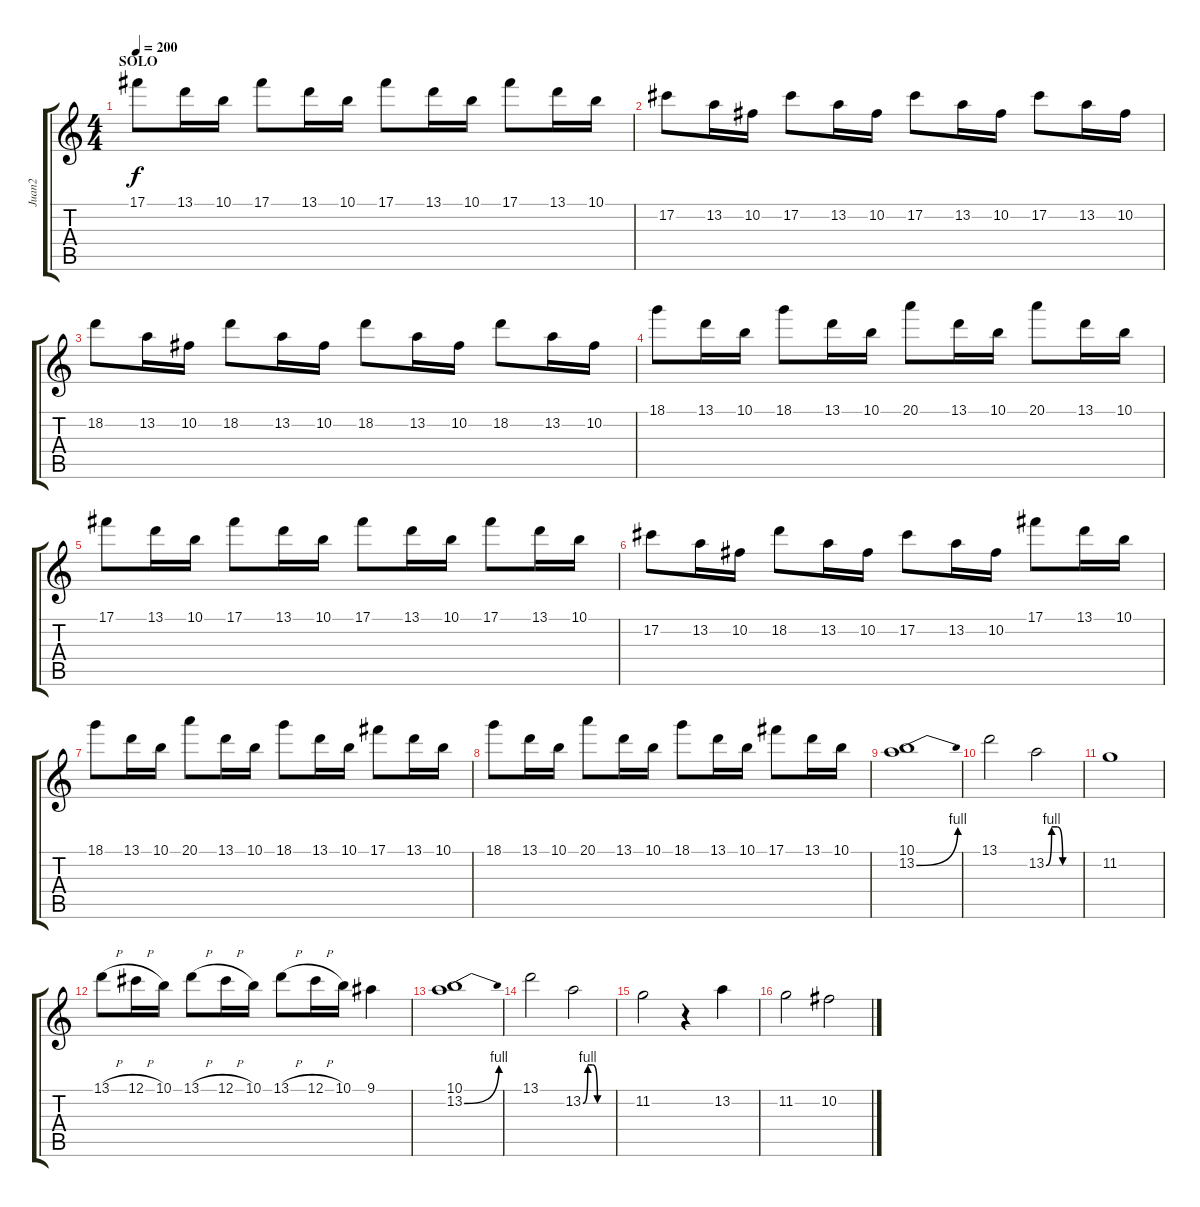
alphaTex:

\track ("Juan2" "Juan2") {instrument overdrivenguitar}
\staff {score tabs}
\tuning (Db4 Ab3 E3 B2 Gb2 B1) {hide}
\ts (4 4)
\section ("" "SOLO")
\tempo 200
\clef g2
\ks c
17.1.8{dy f} 13.1.16 10.1.16 17.1.8 13.1.16 10.1.16 17.1.8 13.1.16 10.1.16 17.1.8 13.1.16 10.1.16 |
17.2.8 13.2.16 10.2.16 17.2.8 13.2.16 10.2.16 17.2.8 13.2.16 10.2.16 17.2.8 13.2.16 10.2.16 |
18.2.8 13.2.16 10.2.16 18.2.8 13.2.16 10.2.16 18.2.8 13.2.16 10.2.16 18.2.8 13.2.16 10.2.16 |
18.1.8 13.1.16 10.1.16 18.1.8 13.1.16 10.1.16 20.1.8 13.1.16 10.1.16 20.1.8 13.1.16 10.1.16 |
17.1.8 13.1.16 10.1.16 17.1.8 13.1.16 10.1.16 17.1.8 13.1.16 10.1.16 17.1.8 13.1.16 10.1.16 |
17.2.8 13.2.16 10.2.16 18.2.8 13.2.16 10.2.16 17.2.8 13.2.16 10.2.16 17.1.8 13.1.16 10.1.16 |
18.1.8 13.1.16 10.1.16 20.1.8 13.1.16 10.1.16 18.1.8 13.1.16 10.1.16 17.1.8 13.1.16 10.1.16 |
18.1.8 13.1.16 10.1.16 20.1.8 13.1.16 10.1.16 18.1.8 13.1.16 10.1.16 17.1.8 13.1.16 10.1.16 |
(10.1 13.2{be (bend 0 0 60 4)}).1 |
13.1.2 13.2{be (custom 0 0 10 4 20 4 30 0 60 0)}.2 |
11.2.1 |
13.1{h}.8 12.1{h}.16 10.1.16 13.1{h}.8 12.1{h}.16 10.1.16 13.1{h}.8 12.1{h}.16 10.1.16 9.1.4 |
(10.1 13.2{be (bend 0 0 60 4)}).1 |
13.1.2 13.2{be (custom 0 0 10 4 20 4 30 0 60 0)}.2 |
11.2.2 r.4 13.2.4 |
11.2.2 10.2.2
